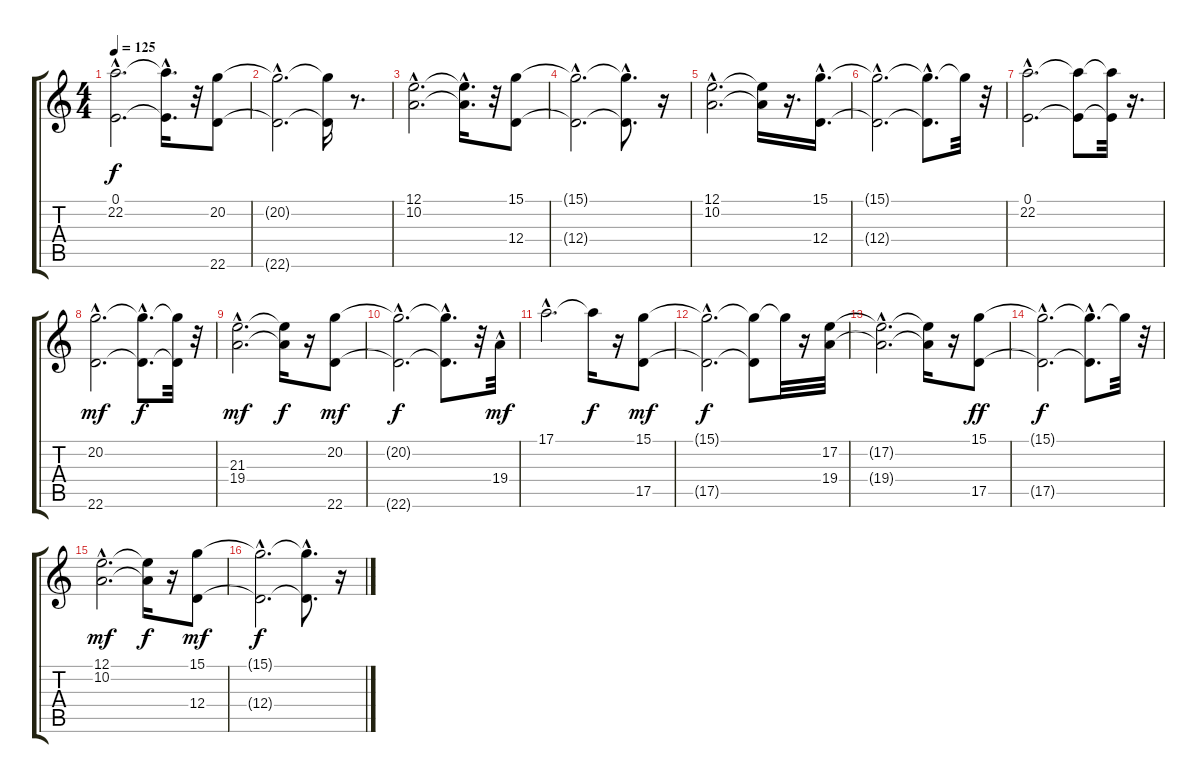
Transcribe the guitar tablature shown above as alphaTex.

\track "" {instrument synthstrings1}
\staff {score tabs}
\tuning (E4 B3 G3 D3 A2 E2) {hide}
\ts (4 4)
\tempo 125
\clef g2
\ks c
(0.1{hac} 22.2{hac}).2{d dy f} (0.1{t} 22.2{hac t}).16{d} r.32 (20.2 22.6).8 |
(20.2{hac t} 22.6{hac t}).2{d} (20.2{t} 22.6{t}).16 r.8{d} |
(12.1{hac} 10.2{hac}).2{d} (12.1{t} 10.2{hac t}).16{d} r.32 (15.1 12.4).8 |
(15.1{hac t} 12.4{hac t}).2{d} (15.1{hac t} 12.4{t}).8{d} r.16 |
(12.1{hac} 10.2{hac}).2{d} (12.1{t} 10.2{t}).16 r.16{d} (15.1{hac} 12.4{hac}).16{d} |
(15.1{hac t} 12.4{hac t}).2{d} (15.1{hac t} 12.4{hac t}).8{d} 15.1{t}.32 r.32 |
(0.1{hac} 22.2{hac}).2{d} (0.1{t} 22.2{t}).8 (0.1{t} 22.2{t}).32 r.16{d} |
(20.2{hac} 22.6{hac}).2{d dy mf} (20.2{hac t} 22.6{hac t}).8{d dy f} (20.2{t} 22.6{t}).32 r.32 |
(21.3{hac} 19.4{hac}).2{d dy mf} (21.3{t} 19.4{t}).16{dy f} r.16 (20.2 22.6).8{dy mf} |
(20.2{hac t} 22.6{hac t}).2{d dy f} (20.2{hac t} 22.6{t}).8{d} r.32 19.4{hac}.32{dy mf} |
17.1{hac}.2{d} 17.1{t}.16{dy f} r.16 (15.1 17.5).8{dy mf} |
(15.1{hac t} 17.5{hac t}).2{d dy f} (15.1{t} 17.5{t}).8 15.1{t}.32 r.16 (17.2 19.4).32 |
(17.2{hac t} 19.4{hac t}).2{d} (17.2{t} 19.4{t}).16 r.16 (15.1 17.5).8{dy ff} |
(15.1{hac t} 17.5{hac t}).2{d dy f} (15.1{hac t} 17.5{hac t}).8{d} 15.1{t}.32 r.32 |
(12.1{hac} 10.2{hac}).2{d dy mf} (12.1{t} 10.2{t}).16{dy f} r.16 (15.1 12.4).8{dy mf} |
(15.1{hac t} 12.4{hac t}).2{d dy f} (15.1{hac t} 12.4{t}).8{d} r.16
